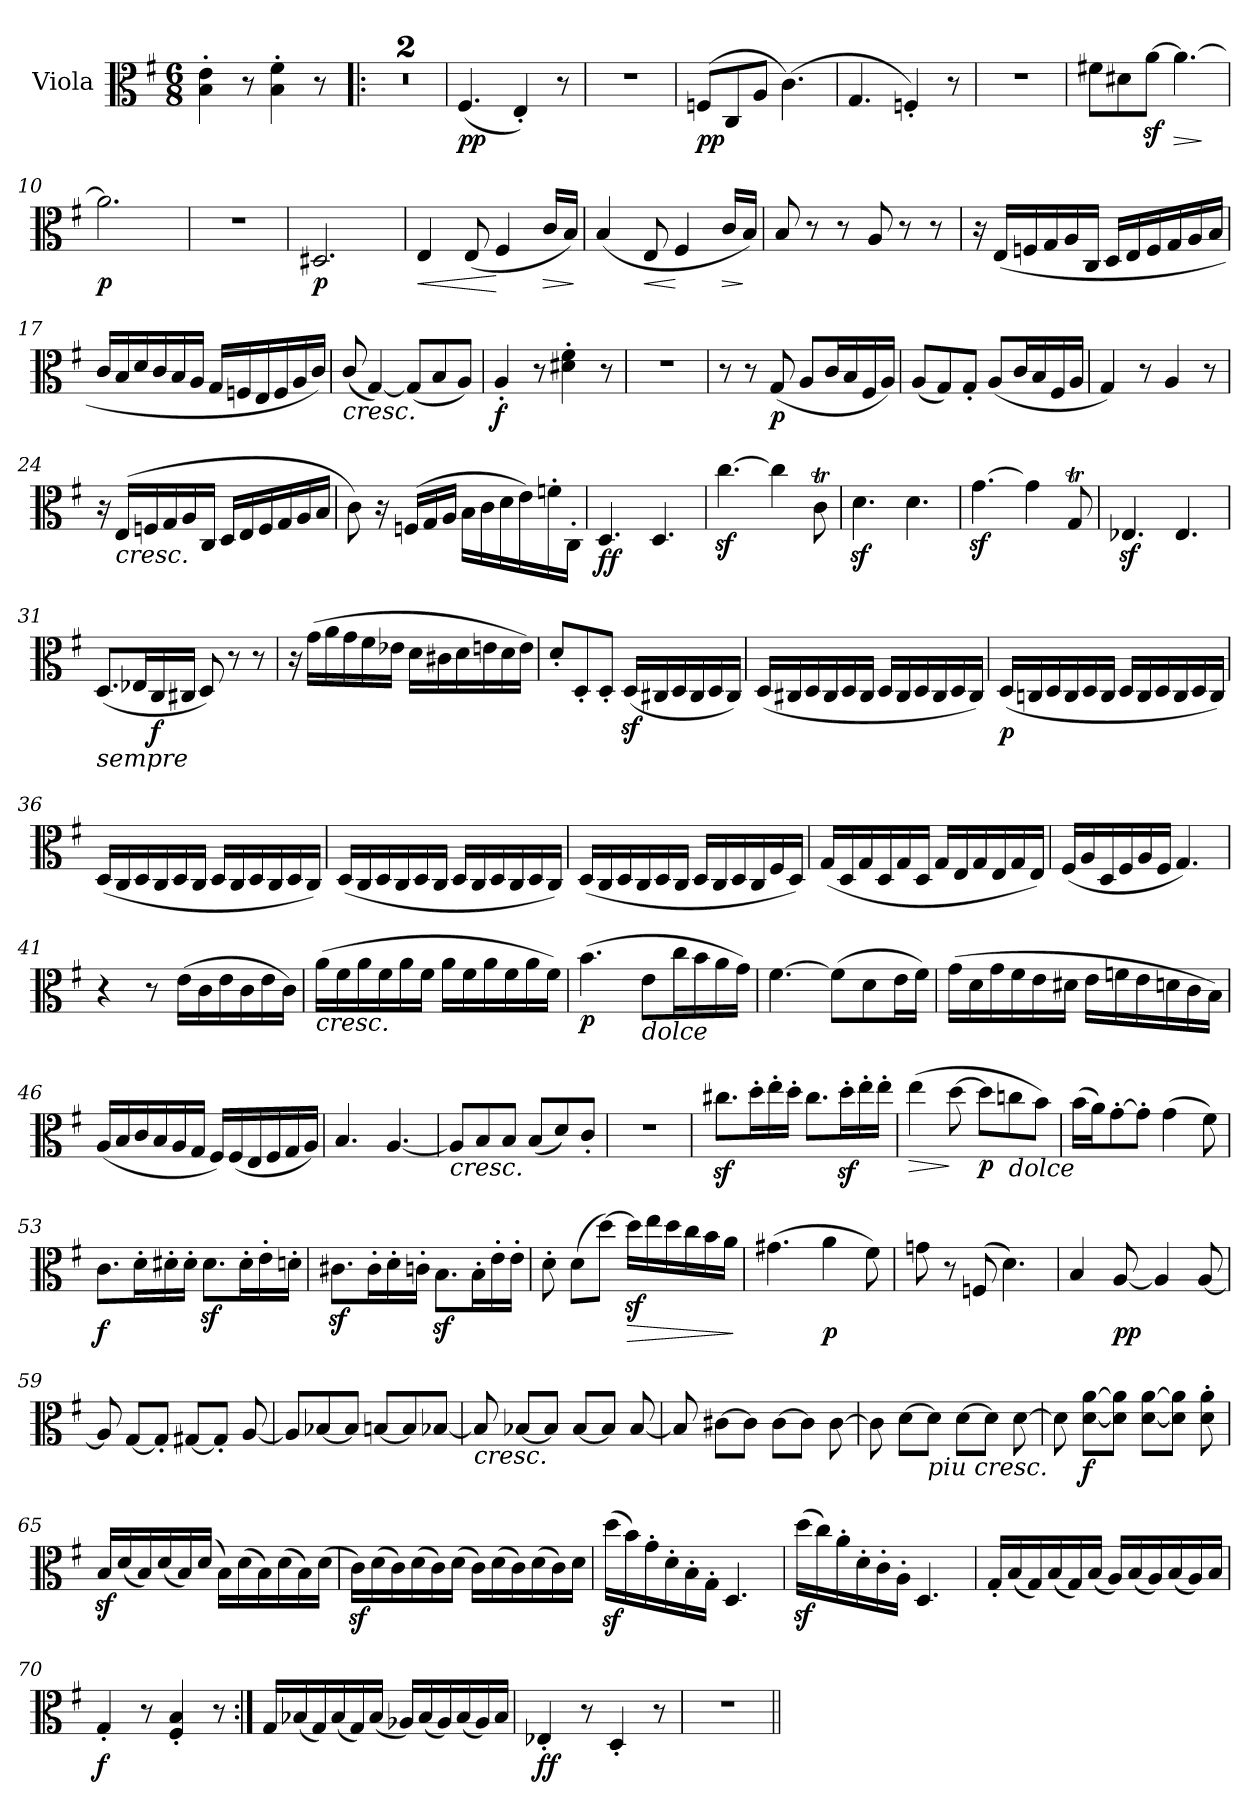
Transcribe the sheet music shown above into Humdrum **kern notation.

**kern	**dynam
*part1	*part1
*staff1	*staff1
*I"Viola	*
*I'Vla	*
*clefC3	*
*k[f#]	*
*e:	*
*M6/8	*
=1	=1
!	!LO:DY:a
4B'\ 4e'\	Allegro
8r	.
4B'\ 4f#'\	.
8r	.
=2!|:	=2!|:
2.r	.
=3	=3
2.r	.
=4	=4
!	!LO:DY:b
(4.F#/	pp
4E'/)	.
8r	.
=5	=5
2.r	.
=6	=6
!	!LO:DY:b
(<8Fn/L	pp
8C/	.
8A/J	.
(<4.c\)	.
=7	=7
4.G/	.
4Fn'/)	.
8r	.
=8	=8
2.r	.
=9	=9
8f#X\L	.
8d#X\	.
[8az<\J	.
!	!LO:HP:b
4.a\_	>
.	]
=10	=10
!	!LO:DY:b
2.a\]	p
=11	=11
2.r	.
!!LO:LB:g=z
=12	=12
!	!LO:DY:b
2.D#X/	p
=13	=13
!	!LO:HP:b
4E/	<
(8E/	.
4F#/	[
!	!LO:HP:b
16c\LL	>
16B/JJ)	.
.	]
=14	=14
(4B/	.
!	!LO:HP:b
8E/	<
4F#/	[
!	!LO:HP:b
16c\LL	>
16B/JJ)	]
=15	=15
8B/	.
8r	.
8r	.
8A/	.
8r	.
8r	.
=16	=16
16r	.
(16E/LL	.
16Fn/	.
16G/	.
16A/	.
16C/JJ	.
16D/LL	.
16E/	.
16F/	.
16G/	.
16A/	.
16B/JJ	.
=17	=17
16c/LL	.
16B/	.
16d/	.
16c/	.
16B/	.
16A/JJ	.
16G/LL	.
16Fn/	.
16E/	.
16F/	.
16A/	.
16c/JJ)	.
=18	=18
!LO:TX:b:i:t=cresc.	!
(<8c/	.
[4G/)	.
(8G/L]	.
8B/	.
8A/J)	.
=19	=19
!	!LO:DY:b
4A'/	f
8r	.
4d#X'\ 4f#'\	.
8r	.
!!LO:LB:g=z
=20	=20
2.r	.
=21	=21
8r	.
8r	.
!	!LO:DY:b
(8G/	p
8A/L	.
16c/L	.
16B/	.
16F#/	.
16A/JJ)	.
=22	=22
(8A/L	.
8G/)	.
8G'/J	.
(8A/L	.
16c/L	.
16B/	.
16F#/	.
16A/JJ	.
=23	=23
4G/)	.
8r	.
4A/	.
8r	.
=24	=24
16r	.
!LO:TX:b:i:t=cresc.	!
(16E/LL	.
16Fn/	.
16G/	.
16A/	.
16C/JJ	.
16D/LL	.
16E/	.
16F/	.
16G/	.
16A/	.
16B/JJ	.
=25	=25
8c\)	.
16r	.
(>16Fn/LL	.
16G/	.
16A/JJ	.
16B\LL	.
16c\	.
16d\	.
16e\)	.
16fn'\	.
16C'\JJ	.
=26	=26
!	!LO:DY:b
4.D/	ff
4.D/	.
!!LO:LB:g=z
=27	=27
[4.ccz<\	.
4cc\]	.
8cT\	.
=28	=28
4.dz<\	.
4.d\	.
=29	=29
[4.gz<\	.
4g\]	.
8GT/	.
=30	=30
4.E-Xz</	.
4.E-/	.
=31	=31
!LO:TX:b:i:t=sempre	!
(8.D/L	.
16E-X/L	.
!	!LO:DY:b
16C/	f
16C#X/JJ	.
8D/)	.
8r	.
8r	.
=32	=32
16r	.
(16g\LL	.
16a\	.
16g\	.
16f#\	.
16e-X\JJ	.
16d\LL	.
16c#X\	.
16d\	.
16en\	.
16d\	.
16e\JJ)	.
=33	=33
8d'/L	.
8D'/	.
8D'/J	.
(16Dz</LL	.
16C#X/	.
16D/	.
16C#/	.
16D/	.
16C#/JJ)	.
!!LO:LB:g=z
=34	=34
(16D/LL	.
16C#X/	.
16D/	.
16C#/	.
16D/	.
16C#/JJ	.
16D/LL	.
16C#/	.
16D/	.
16C#/	.
16D/	.
16C#/JJ)	.
=35	=35
!	!LO:DY:b
(16D/LL	p
16Cn/	.
16D/	.
16C/	.
16D/	.
16C/JJ	.
16D/LL	.
16C/	.
16D/	.
16C/	.
16D/	.
16C/JJ)	.
=36	=36
(16D/LL	.
16C/	.
16D/	.
16C/	.
16D/	.
16C/JJ	.
16D/LL	.
16C/	.
16D/	.
16C/	.
16D/	.
16C/JJ)	.
=37	=37
(16D/LL	.
16C/	.
16D/	.
16C/	.
16D/	.
16C/JJ	.
16D/LL	.
16C/	.
16D/	.
16C/	.
16D/	.
16C/JJ)	.
!!LO:LB:g=z
=38	=38
(16D/LL	.
16C/	.
16D/	.
16C/	.
16D/	.
16C/JJ	.
16D/LL	.
16C/	.
16D/	.
16C/	.
16F#/	.
16D/JJ)	.
=39	=39
(16G/LL	.
16D/	.
16G/	.
16D/	.
16G/	.
16D/JJ	.
16G/LL	.
16E/	.
16G/	.
16E/	.
16G/	.
16E/JJ)	.
=40	=40
(16F#/LL	.
16A/	.
16D/	.
16F#/	.
16A/	.
16F#/JJ	.
4.G/)	.
=41	=41
4r	.
8r	.
(16e\LL	.
16c\	.
16e\	.
16c\	.
16e\	.
16c\JJ)	.
=42	=42
!LO:TX:b:i:t=cresc.	!
(16a\LL	.
16f#\	.
16a\	.
16f#\	.
16a\	.
16f#\JJ	.
16a\LL	.
16f#\	.
16a\	.
16f#\	.
16a\	.
16f#\JJ)	.
!!LO:LB:g=z
=43	=43
!	!LO:DY:b
(4.b\	p
!LO:TX:b:i:t=dolce	!
8e\L	.
16cc\L	.
16b\	.
16a\	.
16g\JJ)	.
=44	=44
[4.f#\	.
(8f#\L]	.
8d\	.
16e\L	.
16f#\JJ)	.
=45	=45
(16g\LL	.
16d\	.
16g\	.
16f#\	.
16e\	.
16d#X\JJ	.
16e\LL	.
16fn\	.
16e\	.
16dn\	.
16c\	.
16B\JJ)	.
=46	=46
(16A/LL	.
16B/	.
16c/	.
16B/	.
16A/	.
16G/JJ	.
16F#/LL)	.
(16F#/	.
16E/	.
16F#/	.
16G/	.
16A/JJ)	.
=47	=47
4.B/	.
[4.A/	.
=48	=48
!LO:TX:b:i:t=cresc.	!
8A/L]	.
8B/	.
8B/J	.
(<8B/L	.
8d/)	.
8c'/J	.
=49	=49
2.r	.
!!LO:LB:g=z
=50	=50
8.cc#Xz<\L	.
16dd'\L	.
16ee'\	.
16dd'\JJ	.
8.cc#\L	.
16ddz<'\L	.
16ee'\	.
16ee'\JJ	.
=51	=51
!	!LO:HP:b
(4ee\	>
[8dd\	]
!	!LO:DY:b
8dd\L]	p
!LO:TX:b:i:t=dolce	!
8ccn\	.
8b\J)	.
=52	=52
(16b\LL	.
16a\J)	.
[8g'\	.
8g'\J]	.
(4g\	.
8f#\)	.
=53	=53
!	!LO:DY:b
8.c\L	f
16d'\L	.
16d#X'\	.
16d#'\JJ	.
8.d#z<\L	.
16d#'\L	.
16e'\	.
16dn'\JJ	.
=54	=54
8.c#Xz<\L	.
16c#'\L	.
16d'\	.
16cn'\JJ	.
8.Bz<\L	.
16B'\L	.
16e'\	.
16e'\JJ	.
=55	=55
8d'\	.
(8d\L	.
[8dd\J)	.
!	!LO:HP:b
16ddz<\LL]	>
16ee\	.
16dd\	.
16cc\	.
16b\	.
16a\JJ	.
.	]
!!LO:LB:g=z
=56	=56
(4.g#X\	.
!	!LO:DY:b
4a\	p
8f#\)	.
=57	=57
8gn\	.
8r	.
(8Fn/	.
4.d\)	.
=58	=58
4B/	.
!	!LO:DY:b
[8A/	pp
4A/]	.
[8A/	.
=59	=59
8A/]	.
[8G/L	.
8G'/J]	.
[8G#X/L	.
8G#'/J]	.
[8A/	.
=60	=60
8A/L]	.
[8B-X/	.
8B-/J]	.
[8Bn/L	.
8B/]	.
[8B-X/J	.
=61	=61
!LO:TX:b:i:t=cresc.	!
8B-/]	.
[8B-X/L	.
8B-/J]	.
[8B-/L	.
8B-/J]	.
[8B-/	.
=62	=62
8B-/]	.
[8c#X\L	.
8c#\J]	.
[8c#\L	.
8c#\J]	.
[8c#\	.
!!LO:LB:g=z
=63	=63
8c#\]	.
[8d\L	.
!LO:TX:b:i:t=piu cresc.	!
8d\J]	.
[8d\L	.
8d\J]	.
[8d\	.
=64	=64
8d\]	.
!	!LO:DY:b
[8d\ [8a\L	f
8d]\ 8a]\J	.
[8d\ [8a\L	.
8d]\ 8a]\J	.
8d'\ 8a'\	.
=65	=65
16Bz</LL	.
(16d/	.
16B/)	.
(16d/	.
16B/)	.
(16d/JJ	.
16B\LL)	.
(16d\	.
16B\)	.
(16d\	.
16B\)	.
(16d\JJ	.
=66	=66
16cz<\LL)	.
(16d\	.
16c\)	.
(16d\	.
16c\)	.
(16d\JJ	.
16c\LL)	.
(16d\	.
16c\)	.
(16d\	.
16c\)	.
16d\JJ	.
=67	=67
(16ddz<\LL	.
16b\)	.
16g'\	.
16d'\	.
16B'\	.
16G'\JJ	.
4.D/	.
!!LO:LB:g=z
=68	=68
(16ddz<\LL	.
16cc\)	.
16a'\	.
16d'\	.
16c'\	.
16A'\JJ	.
4.D/	.
=69	=69
16G'/LL	.
(16B/	.
16G/)	.
(16B/	.
16G/)	.
(16B/JJ	.
16A/LL)	.
(16B/	.
16A/)	.
(16B/	.
16A/)	.
16B/JJ	.
=70	=70
!	!LO:DY:b
4G'/	f
8r	.
4F#'/ 4B'/	.
8r	.
=71:|!	=71:|!
16G/LL	.
(16B-X/	.
16G/)	.
(16B-/	.
16G/)	.
(16B-/JJ	.
16A-X/LL)	.
(16B-/	.
16A-/)	.
(16B-/	.
16A-/)	.
16B-/JJ	.
=72	=72
!	!LO:DY:b
4E-X'/	ff
8r	.
4D'/	.
8r	.
=73	=73
2.r	.
=||	=||
*-	*-
